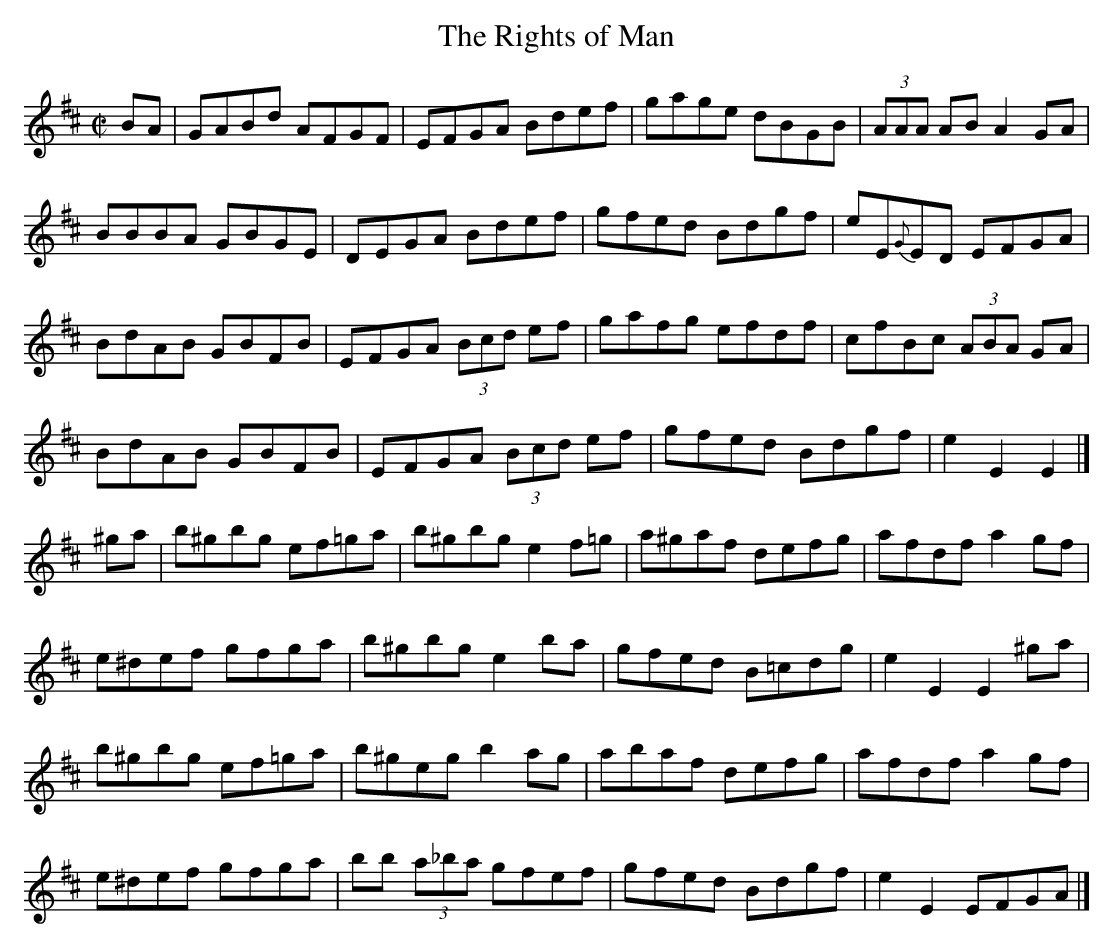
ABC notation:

X:1
T:Rights of Man, The
M:C|
L:1/8
K:Edor
BA|GABd AFGF|EFGA Bdef|gage dBGB|(3AAA AB A2GA|
BBBA GBGE|DEGA Bdef|gfed Bdgf|eE{G}ED EFGA|
BdAB GBFB|EFGA (3Bcd ef|gafg efdf|cfBc (3ABA GA|
BdAB GBFB|EFGA (3Bcd ef|gfed Bdgf|e2E2 E2|]
^ga|b^gbg ef=ga|b^gbg e2f=g|a^gaf defg|afdf a2gf|
e^def gfga|b^gbg e2ba|gfed B=cdg|e2E2 E2^ga|
b^gbg ef=ga|b^geg b2ag|abaf defg|afdf a2gf|
e^def gfga|bb (3a_ba gfef|gfed Bdgf|e2E2 EFGA|]
